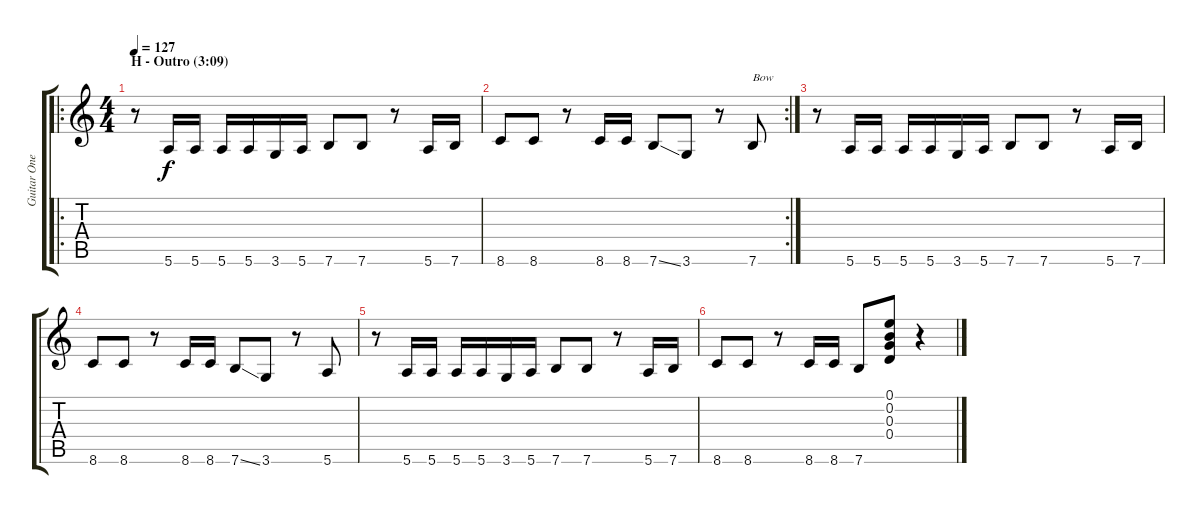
\track ("Guitar One" "Guitar One") {instrument distortionguitar}
\staff {score tabs}
\tuning (E4 B3 G3 D3 A2 E2) {hide}
\ro
\ts (4 4)
\section ("" "H - Outro (3:09)")
\tempo 127
\clef g2
\ks c
r.8{dy f} 5.6.16 5.6.16 5.6.16 5.6.16 3.6.16 5.6.16 7.6.8 7.6.8 r.8 5.6.16 7.6.16 |
\rc 2
8.6.8 8.6.8 r.8 8.6.16 8.6.16 7.6{ss}.8 3.6.8 r.8 7.6.8{txt "Bow"} |
r.8 5.6.16 5.6.16 5.6.16 5.6.16 3.6.16 5.6.16 7.6.8 7.6.8 r.8 5.6.16 7.6.16 |
8.6.8 8.6.8 r.8 8.6.16 8.6.16 7.6{ss}.8 3.6.8 r.8 5.6.8 |
r.8 5.6.16 5.6.16 5.6.16 5.6.16 3.6.16 5.6.16 7.6.8 7.6.8 r.8 5.6.16 7.6.16 |
8.6.8 8.6.8 r.8 8.6.16 8.6.16 7.6.8 (0.1 0.2 0.3 0.4).8 r.4
